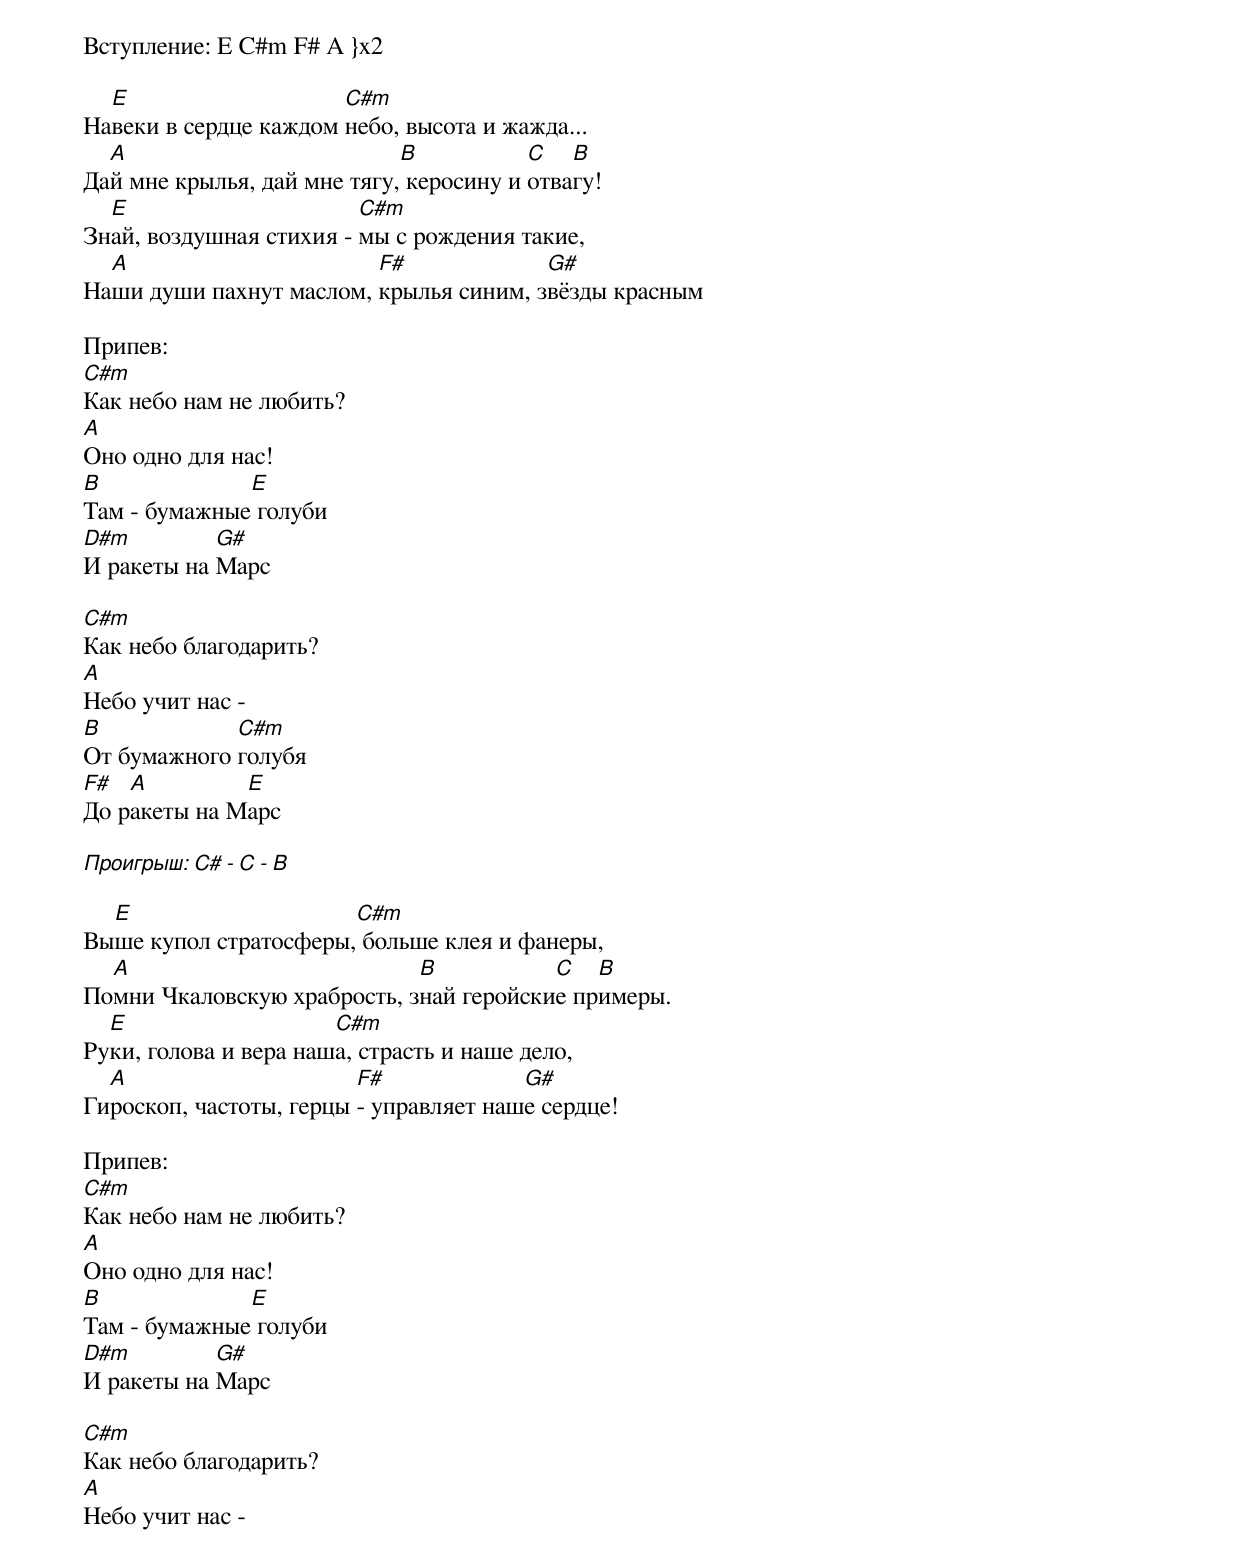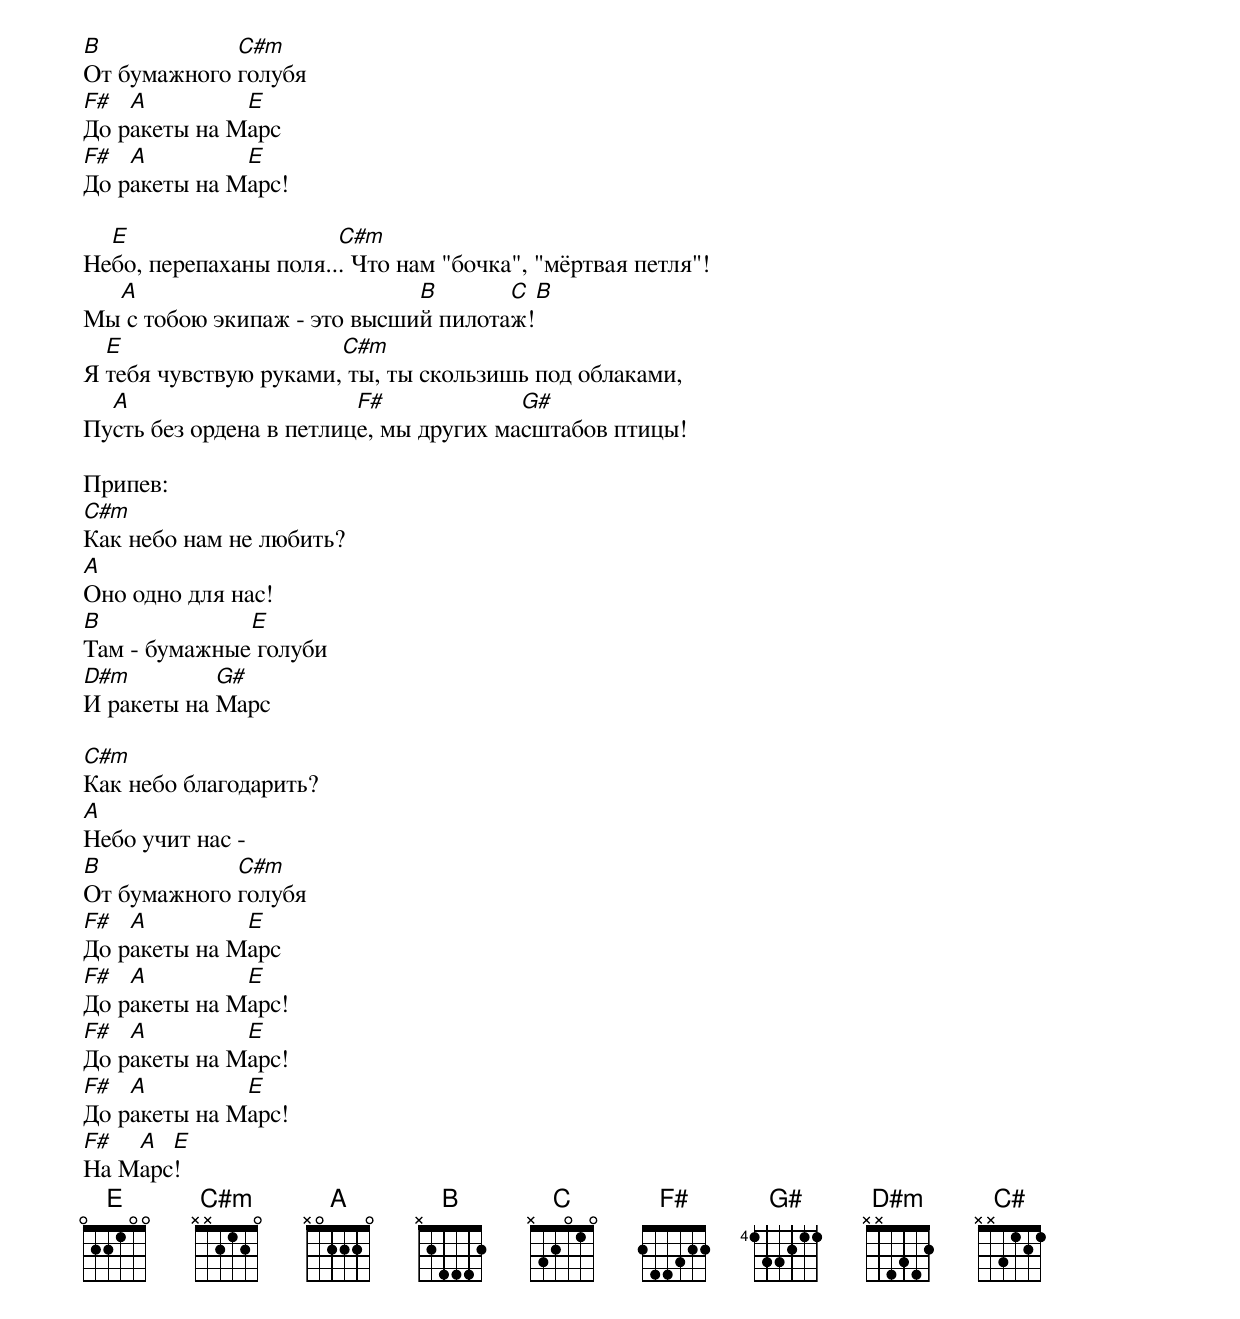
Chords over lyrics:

Вступление: E C#m F# A }x2

  E                    C#m
Навеки в сердце каждом небо, высота и жажда...
  A                          B           C   B
Дай мне крылья, дай мне тягу, керосину и отвагу!
  E                      C#m
Знай, воздушная стихия - мы с рождения такие,
  A                      F#             G#
Наши души пахнут маслом, крылья синим, звёзды красным

Припев:
C#m
Как небо нам не любить?
A
Оно одно для нас!
B             E
Там - бумажные голуби
D#m         G#
И ракеты на Марс

C#m
Как небо благодарить?
A
Небо учит нас -
B            C#m
От бумажного голубя
F#  A         E
До ракеты на Марс

Проигрыш: C# - C - B

  E                    C#m
Выше купол стратосферы, больше клея и фанеры,
  A                          B           C   B
Помни Чкаловскую храбрость, знай геройские примеры.
  E                    C#m
Руки, голова и вера наша, страсть и наше дело,
  A                      F#             G#
Гироскоп, частоты, герцы - управляет наше сердце!

Припев:
C#m
Как небо нам не любить?
A
Оно одно для нас!
B             E
Там - бумажные голуби
D#m         G#
И ракеты на Марс

C#m
Как небо благодарить?
A
Небо учит нас -
B            C#m
От бумажного голубя
F#  A         E
До ракеты на Марс
F#  A         E
До ракеты на Марс!

  E                    C#m
Небо, перепаханы поля... Что нам "бочка", "мёртвая петля"!
  A                          B       C B
Мы с тобою экипаж - это высший пилотаж!
  E                    C#m
Я тебя чувствую руками, ты, ты скользишь под облаками,
  A                      F#             G#
Пусть без ордена в петлице, мы других масштабов птицы!

Припев:
C#m
Как небо нам не любить?
A
Оно одно для нас!
B             E
Там - бумажные голуби
D#m         G#
И ракеты на Марс

C#m
Как небо благодарить?
A
Небо учит нас -
B            C#m
От бумажного голубя
F#  A         E
До ракеты на Марс
F#  A         E
До ракеты на Марс!
F#  A         E
До ракеты на Марс!
F#  A         E
До ракеты на Марс!
F#  A  E
На Марс!
